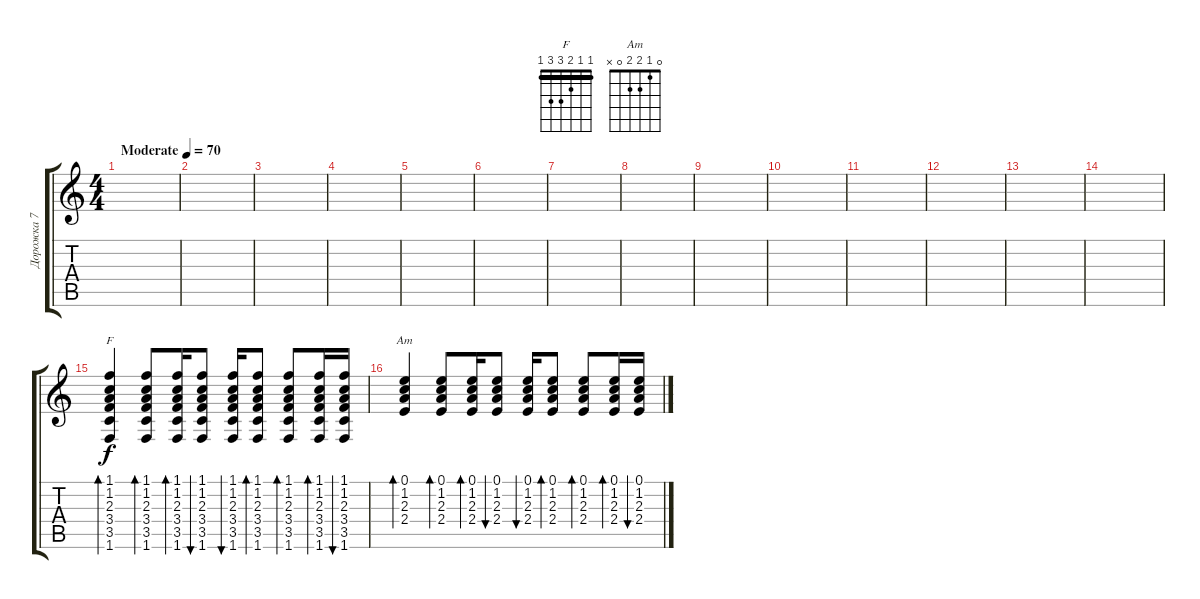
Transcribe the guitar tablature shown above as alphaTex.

\track ("Дорожка 7" "Дорожка 7") {instrument acousticguitarsteel}
\staff {score tabs}
\tuning (E4 B3 G3 D3 A2 E2) {hide}
\chord ("F" 1 1 2 3 3 1) {barre 1}
\chord ("Am" 0 1 2 2 0 x)
\ts (4 4)
\tempo (70 "Moderate")
\clef g2
\ks c
|
|
|
|
|
|
|
|
|
|
|
|
|
|
(1.1 1.2 2.3 3.4 3.5 1.6).4{bd 30 ch "F"} (1.1 1.2 2.3 3.4 3.5 1.6).8{bd 30} (1.1 1.2 2.3 3.4 3.5 1.6).16{bd 30} (1.1 1.2 2.3 3.4 3.5 1.6).8{bu 30} (1.1 1.2 2.3 3.4 3.5 1.6).16{bu 30} (1.1 1.2 2.3 3.4 3.5 1.6).8{bd 30} (1.1 1.2 2.3 3.4 3.5 1.6).8{bd 30} (1.1 1.2 2.3 3.4 3.5 1.6).16{bd 30} (1.1 1.2 2.3 3.4 3.5 1.6).16{bu 30} |
(0.1 1.2 2.3 2.4).4{bd 30 ch "Am"} (0.1 1.2 2.3 2.4).8{bd 30} (0.1 1.2 2.3 2.4).16{bd 30} (0.1 1.2 2.3 2.4).8{bu 30} (0.1 1.2 2.3 2.4).16{bu 30} (0.1 1.2 2.3 2.4).8{bd 30} (0.1 1.2 2.3 2.4).8{bd 30} (0.1 1.2 2.3 2.4).16{bd 30} (0.1 1.2 2.3 2.4).16{bu 30}
